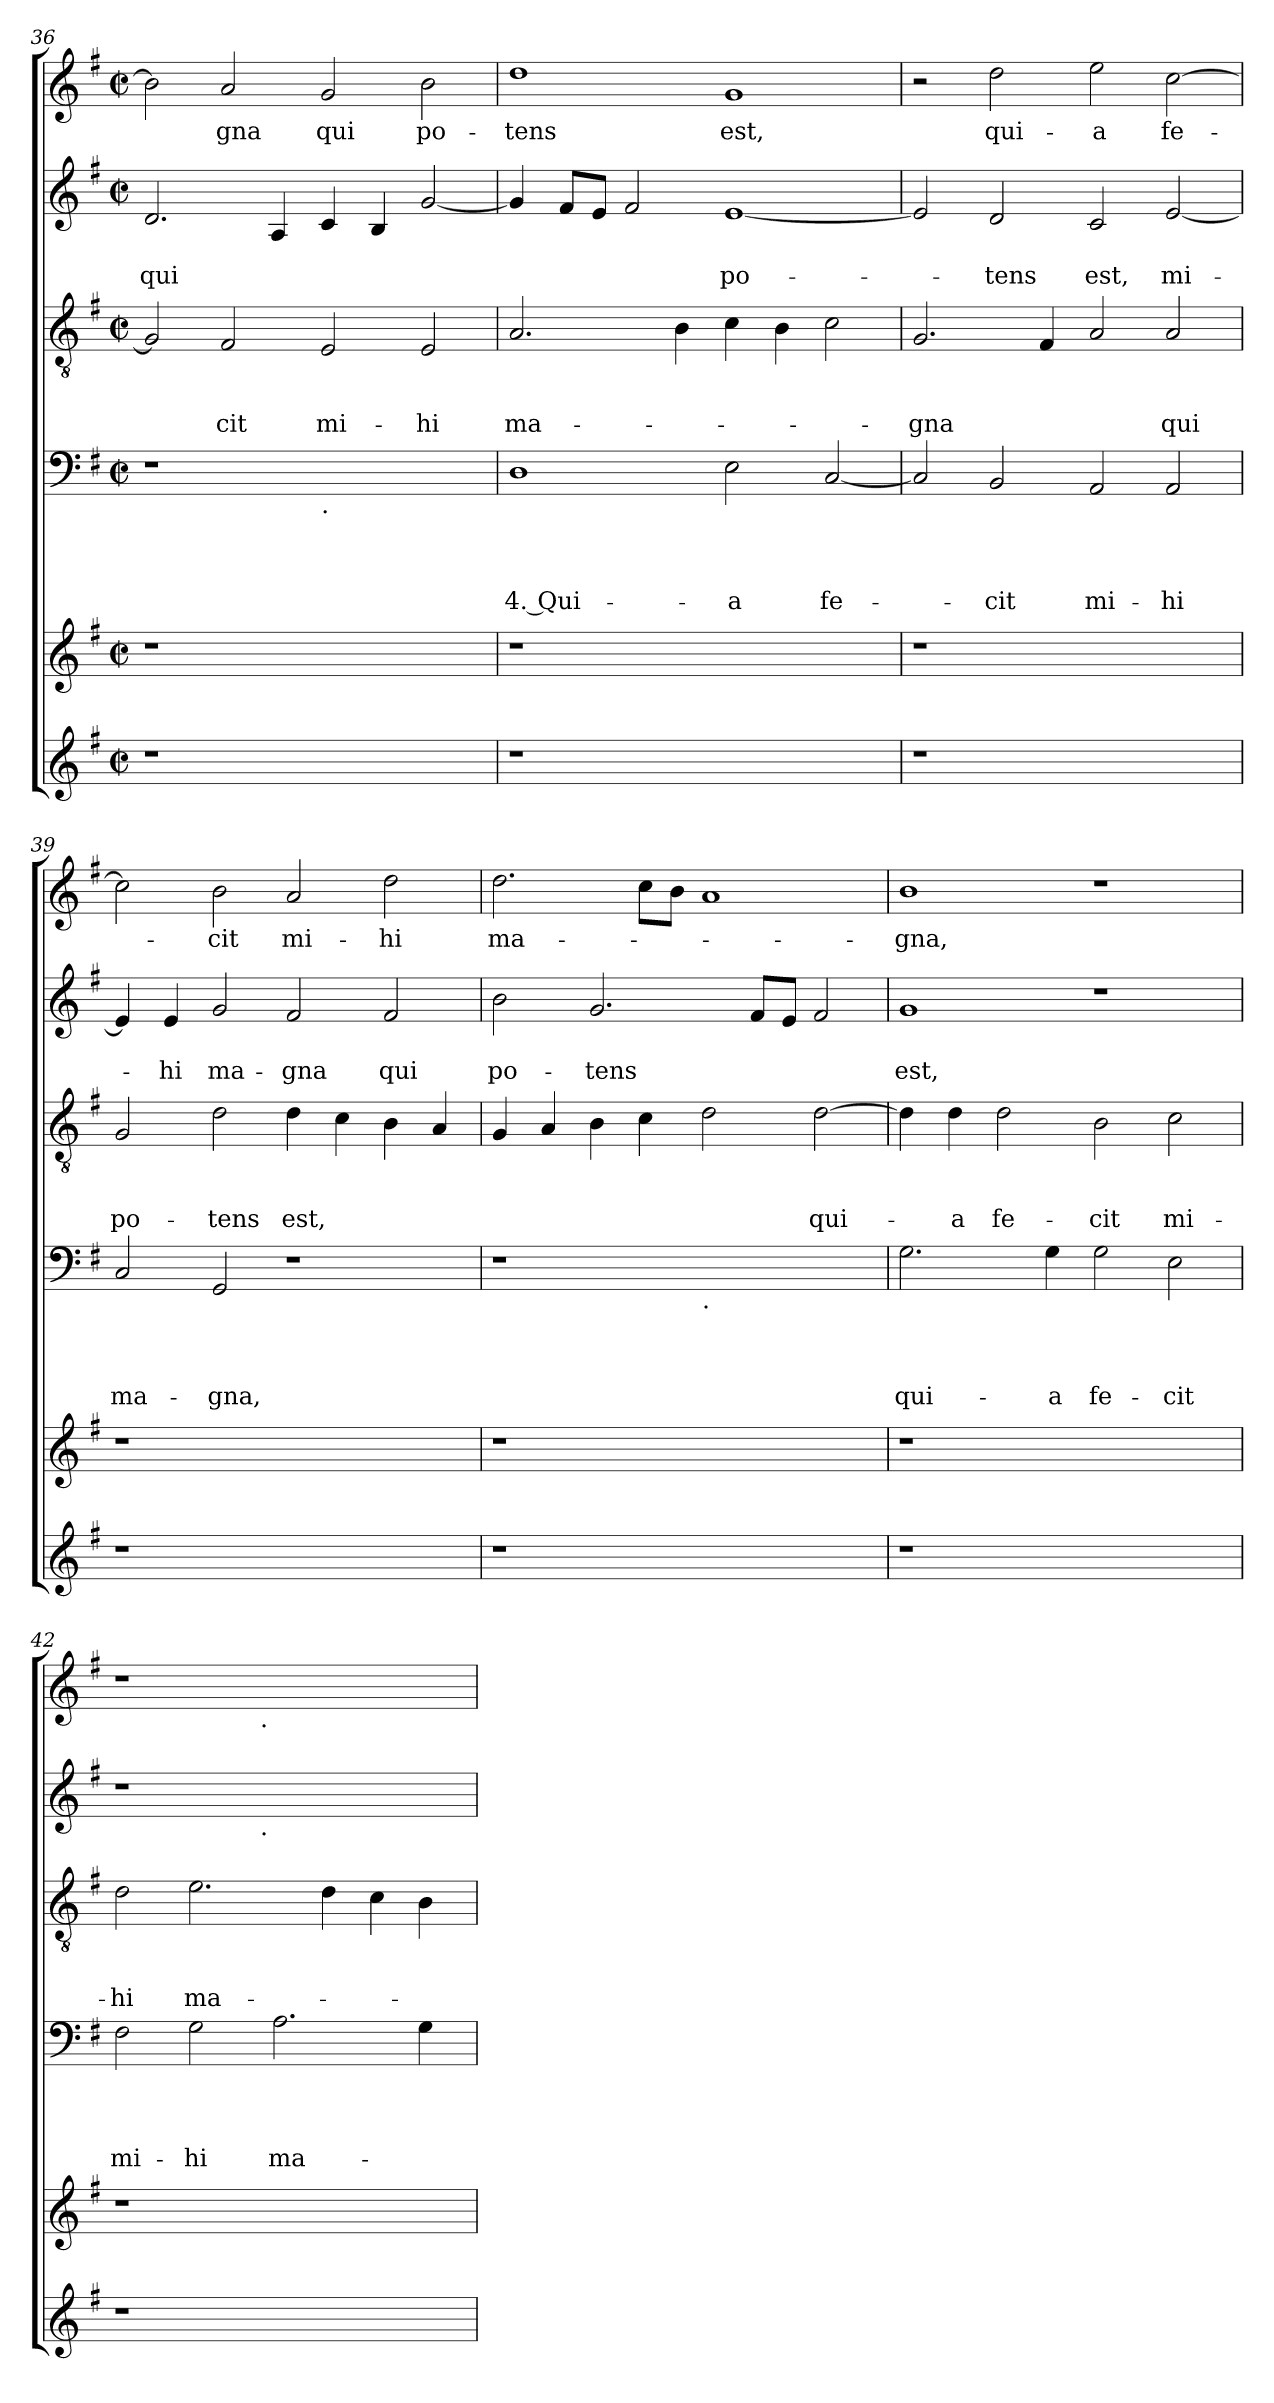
**kern	**kern	**kern	**text	**text	**text	**text	**kern	**text	**text	**text	**kern	**text	**text	**kern	**text
*part6	*part5	*part4	*part4	*part4	*part4	*part4	*part3	*part3	*part3	*part3	*part2	*part2	*part2	*part1	*part1
*staff6	*staff5	*staff4	*staff4	*staff4	*staff4	*staff4	*staff3	*staff3	*staff3	*staff3	*staff2	*staff2	*staff2	*staff1	*staff1
*clefG2	*clefG2	*clefF4	*	*	*	*	*clefGv2	*	*	*	*clefG2	*	*	*clefG2	*
*k[f#]	*k[f#]	*k[f#]	*	*	*	*	*k[f#]	*	*	*	*k[f#]	*	*	*k[f#]	*
*G:	*G:	*G:	*	*	*	*	*G:	*	*	*	*G:	*	*	*G:	*
*M2/2	*M2/2	*M2/2	*	*	*	*	*M2/2	*	*	*	*M2/2	*	*	*M2/2	*
*met(c|)	*met(c|)	*met(c|)	*	*	*	*	*met(c|)	*	*	*	*met(c|)	*	*	*met(c|)	*
=36	=36	=36	=36	=36	=36	=36	=36	=36	=36	=36	=36	=36	=36	=36	=36
!	!	!	!	!	!	!	!	!	!	!	!	!	!LO:LY:b	!	!
1r	1r	1r	.	.	.	.	2G/]	.	.	.	2.d/	.	qui	2b\]	.
!	!	!	!	!	!	!	!	!	!	!LO:LY:b	!	!	!	!	!LO:LY:b
.	.	.	.	.	.	.	2F#/	.	.	-cit	.	.	.	2a/	-gna
.	.	.	.	.	.	.	.	.	.	.	4A/	.	.	.	.
!	!	!LO:TX:b:t=.	!	!	!	!	!	!	!	!	!	!	!	!	!
!	!	!	!	!	!	!	!	!	!	!LO:LY:b	!	!	!	!	!LO:LY:b
1ryy	1ryy	1ryy	.	.	.	.	2E/	.	.	mi-	4c/	.	.	2g/	qui
.	.	.	.	.	.	.	.	.	.	.	4B/	.	.	.	.
!	!	!	!	!	!	!	!	!	!	!LO:LY:b	!	!	!	!	!LO:LY:b
.	.	.	.	.	.	.	2E/	.	.	-hi	[<2g/	.	.	2b\	po-
=37	=37	=37	=37	=37	=37	=37	=37	=37	=37	=37	=37	=37	=37	=37	=37
!	!	!	!	!	!	!LO:LY:b:rj	!	!	!	!LO:LY:b	!	!	!	!	!LO:LY:b
1r	1r	1D	.	.	.	4. Qui-	2.A/	.	.	ma-	4g/]	.	.	1dd	-tens
.	.	.	.	.	.	.	.	.	.	.	8f#/L	.	.	.	.
.	.	.	.	.	.	.	.	.	.	.	8e/J	.	.	.	.
.	.	.	.	.	.	.	.	.	.	.	2f#/	.	.	.	.
.	.	.	.	.	.	.	4B\	.	.	.	.	.	.	.	.
!	!	!	!	!	!	!LO:LY:b	!	!	!	!	!	!	!LO:LY:b	!	!LO:LY:b
1ryy	1ryy	2E\	.	.	.	-a	4c\	.	.	.	[<1e	.	po-	1g	est,
.	.	.	.	.	.	.	4B\	.	.	.	.	.	.	.	.
!	!	!	!	!	!	!LO:LY:b	!	!	!	!	!	!	!	!	!
.	.	[<2C/	.	.	.	fe-	2c\	.	.	.	.	.	.	.	.
=38	=38	=38	=38	=38	=38	=38	=38	=38	=38	=38	=38	=38	=38	=38	=38
!	!	!	!	!	!	!	!	!	!	!LO:LY:b	!	!	!	!	!
1r	1r	2C/]	.	.	.	.	2.G/	.	.	-gna	2e/]	.	.	2r	.
!	!	!	!	!	!	!LO:LY:b	!	!	!	!	!	!	!LO:LY:b	!	!LO:LY:b
.	.	2BB/	.	.	.	-cit	.	.	.	.	2d/	.	-tens	2dd\	qui-
.	.	.	.	.	.	.	4F#/	.	.	.	.	.	.	.	.
!	!	!	!	!	!	!LO:LY:b	!	!	!	!	!	!	!LO:LY:b	!	!LO:LY:b
1ryy	1ryy	2AA/	.	.	.	mi-	2A/	.	.	.	2c/	.	est,	2ee\	-a
!	!	!	!	!	!	!LO:LY:b	!	!	!	!LO:LY:b	!	!	!LO:LY:b	!	!LO:LY:b
.	.	2AA/	.	.	.	-hi	2A/	.	.	qui	[<2e/	.	mi-	[>2cc\	fe-
=39	=39	=39	=39	=39	=39	=39	=39	=39	=39	=39	=39	=39	=39	=39	=39
!	!	!	!	!	!	!LO:LY:b	!	!	!	!LO:LY:b	!	!	!	!	!
1r	1r	2C/	.	.	.	ma-	2G/	.	.	po-	4e/]	.	.	2cc\]	.
!	!	!	!	!	!	!	!	!	!	!	!	!	!LO:LY:b	!	!
.	.	.	.	.	.	.	.	.	.	.	4e/	.	-hi	.	.
!	!	!	!	!	!	!LO:LY:b	!	!	!	!LO:LY:b	!	!	!LO:LY:b	!	!LO:LY:b
.	.	2GG/	.	.	.	-gna,	2d\	.	.	-tens	2g/	.	ma-	2b\	-cit
!	!	!	!	!	!	!	!	!	!	!LO:LY:b	!	!	!LO:LY:b:rj	!	!LO:LY:b
1ryy	1ryy	1r	.	.	.	.	4d\	.	.	est,	2f#/	.	-gna	2a/	mi-
.	.	.	.	.	.	.	4c\	.	.	.	.	.	.	.	.
!	!	!	!	!	!	!	!	!	!	!	!	!	!LO:LY:b	!	!LO:LY:b
.	.	.	.	.	.	.	4B\	.	.	.	2f#/	.	qui	2dd\	-hi
.	.	.	.	.	.	.	4A/	.	.	.	.	.	.	.	.
!!LO:LB:g=z
=40	=40	=40	=40	=40	=40	=40	=40	=40	=40	=40	=40	=40	=40	=40	=40
!	!	!	!	!	!	!	!	!	!	!	!	!	!LO:LY:b	!	!LO:LY:b
1r	1r	1r	.	.	.	.	4G/	.	.	.	2b\	.	po-	2.dd\	ma-
.	.	.	.	.	.	.	4A/	.	.	.	.	.	.	.	.
!	!	!	!	!	!	!	!	!	!	!	!	!	!LO:LY:b	!	!
.	.	.	.	.	.	.	4B\	.	.	.	2.g/	.	-tens	.	.
.	.	.	.	.	.	.	4c\	.	.	.	.	.	.	8cc\L	.
.	.	.	.	.	.	.	.	.	.	.	.	.	.	8b\J	.
!	!	!LO:TX:b:t=.	!	!	!	!	!	!	!	!	!	!	!	!	!
1ryy	1ryy	1ryy	.	.	.	.	2d\	.	.	.	.	.	.	1a	.
.	.	.	.	.	.	.	.	.	.	.	8f#/L	.	.	.	.
.	.	.	.	.	.	.	.	.	.	.	8e/J	.	.	.	.
!	!	!	!	!	!	!	!	!	!	!LO:LY:b	!	!	!	!	!
.	.	.	.	.	.	.	[>2d\	.	.	qui-	2f#/	.	.	.	.
=41	=41	=41	=41	=41	=41	=41	=41	=41	=41	=41	=41	=41	=41	=41	=41
!	!	!	!	!	!	!LO:LY:b	!	!	!	!	!	!	!LO:LY:b	!	!LO:LY:b
1r	1r	2.G\	.	.	.	qui-	4d\]	.	.	.	1g	.	est,	1b	-gna,
!	!	!	!	!	!	!	!	!	!	!LO:LY:b	!	!	!	!	!
.	.	.	.	.	.	.	4d\	.	.	-a	.	.	.	.	.
!	!	!	!	!	!	!	!	!	!	!LO:LY:b	!	!	!	!	!
.	.	.	.	.	.	.	2d\	.	.	fe-	.	.	.	.	.
!	!	!	!	!	!	!LO:LY:b	!	!	!	!	!	!	!	!	!
.	.	4G\	.	.	.	-a	.	.	.	.	.	.	.	.	.
!	!	!	!	!	!	!LO:LY:b	!	!	!	!LO:LY:b	!	!	!	!	!
1ryy	1ryy	2G\	.	.	.	fe-	2B\	.	.	-cit	1r	.	.	1r	.
!	!	!	!	!	!	!LO:LY:b	!	!	!	!LO:LY:b	!	!	!	!	!
.	.	2E\	.	.	.	-cit	2c\	.	.	mi-	.	.	.	.	.
=42	=42	=42	=42	=42	=42	=42	=42	=42	=42	=42	=42	=42	=42	=42	=42
!	!	!	!	!	!	!LO:LY:b	!	!	!	!LO:LY:b	!	!	!	!	!
*	*	*	*	*	*	*	*	*	*	*	*^	*	*	*^	*
1r	1r	2F#\	.	.	.	mi-	2d\	.	.	-hi	1r	2ryy	.	.	1r	2ryy	.
!	!	!	!	!	!	!LO:LY:b:rj	!	!	!	!LO:LY:b	!	!	!	!	!	!	!
.	.	2G\	.	.	.	-hi	2.e\	.	.	ma-	.	4...ryy	.	.	.	4...ryy	.
!	!	!	!	!	!	!	!	!	!	!	!	!	!	!	!	!LO:TX:b:t=.	!
!	!	!	!	!	!	!	!	!	!	!	!	!LO:TX:b:t=.	!	!	!	!	!
.	.	.	.	.	.	.	.	.	.	.	.	1ryy	.	.	.	1ryy	.
!	!	!	!	!	!	!LO:LY:b	!	!	!	!	!	!	!	!	!	!	!
1ryy	1ryy	2.A\	.	.	.	ma-	.	.	.	.	1ryy	.	.	.	1ryy	.	.
.	.	.	.	.	.	.	4d\	.	.	.	.	.	.	.	.	.	.
.	.	.	.	.	.	.	4c\	.	.	.	.	.	.	.	.	.	.
.	.	4G\	.	.	.	.	4B\	.	.	.	.	.	.	.	.	.	.
.	.	.	.	.	.	.	.	.	.	.	.	32ryy	.	.	.	32ryy	.
*	*	*	*	*	*	*	*	*	*	*	*v	*v	*	*	*	*	*
*	*	*	*	*	*	*	*	*	*	*	*	*	*	*v	*v	*
=	=	=	=	=	=	=	=	=	=	=	=	=	=	=	=
*-	*-	*-	*-	*-	*-	*-	*-	*-	*-	*-	*-	*-	*-	*-	*-
